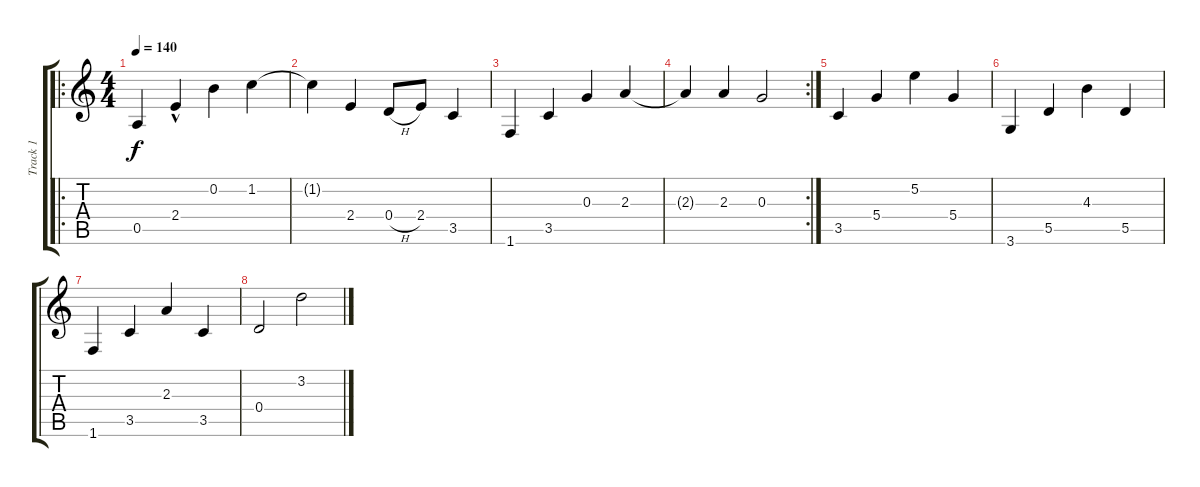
\track ("Track 1" "Track 1") {instrument acousticguitarnylon}
\staff {score tabs}
\tuning (E4 B3 G3 D3 A2 E2) {hide}
\ro
\ts (4 4)
\tempo 140
\clef g2
\ks c
0.5.4{dy f instrument acousticguitarnylon} 2.4{hac}.4 0.2.4 1.2.4 |
1.2{t}.4 2.4.4 0.4{h}.8 2.4.8 3.5.4 |
1.6.4 3.5.4 0.3.4 2.3.4 |
\rc 2
2.3{t}.4 2.3.4 0.3.2 |
3.5.4 5.4.4 5.2.4 5.4.4 |
3.6.4 5.5.4 4.3.4 5.5.4 |
1.6.4 3.5.4 2.3.4 3.5.4 |
0.4.2 3.2.2
